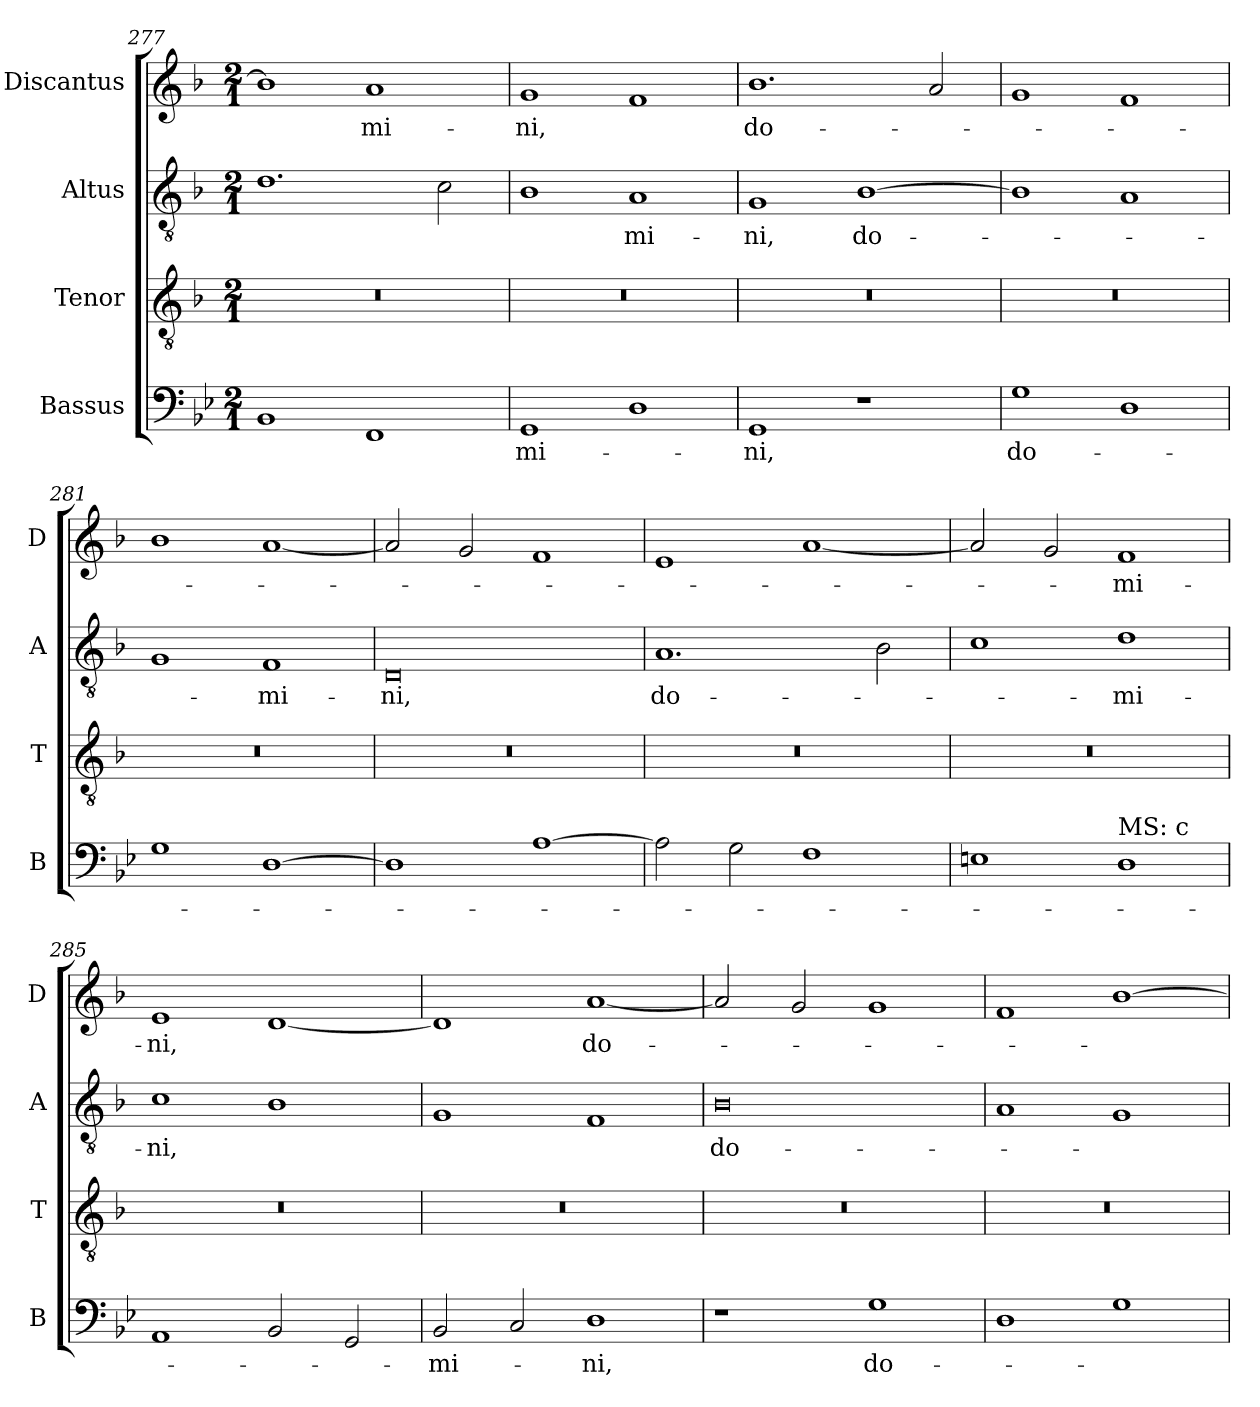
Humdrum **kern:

**kern	**text	**kern	**kern	**text	**kern	**text
*part4	*part4	*part3	*part2	*part2	*part1	*part1
*staff4	*staff4	*staff3	*staff2	*staff2	*staff1	*staff1
*I"Bassus	*	*I"Tenor	*I"Altus	*	*I"Discantus	*
*I'B	*	*I'T	*I'A	*	*I'D	*
*clefF4	*	*clefGv2	*clefGv2	*	*clefG2	*
*k[b-e-]	*	*k[b-]	*k[b-]	*	*k[b-]	*
*M2/1	*	*M2/1	*M2/1	*	*M2/1	*
=277	=277	=277	=277	=277	=277	=277
1BB-	.	0r	1.d	.	1b-]	.
1FF	.	.	.	.	1a	-mi-
.	.	.	2c	.	.	.
=278	=278	=278	=278	=278	=278	=278
1GG	-mi-	0r	1B-	.	1g	-ni,
1D	.	.	1A	-mi-	1f	.
=279	=279	=279	=279	=279	=279	=279
1GG	-ni,	0r	1G	-ni,	1.b-	do-
1r	.	.	[1B-	do-	.	.
.	.	.	.	.	2a	.
=280	=280	=280	=280	=280	=280	=280
1G	do-	0r	1B-]	.	1g	.
1D	.	.	1A	.	1f	.
=281	=281	=281	=281	=281	=281	=281
1G	.	0r	1G	.	1b-	.
[1D	.	.	1F	-mi-	[1a	.
=282	=282	=282	=282	=282	=282	=282
1D]	.	0r	0D	-ni,	2a]	.
.	.	.	.	.	2g	.
[1A	.	.	.	.	1f	.
=283	=283	=283	=283	=283	=283	=283
2A]	.	0r	1.A	do-	1e	.
2G	.	.	.	.	.	.
1F	.	.	.	.	[1a	.
.	.	.	2B-	.	.	.
=284	=284	=284	=284	=284	=284	=284
1En	.	0r	1c	.	2a]	.
.	.	.	.	.	2g	.
!LO:TX:a:t=MS&colon; c	!	!	!	!	!	!
1D	.	.	1d	-mi-	1f	-mi-
=285	=285	=285	=285	=285	=285	=285
1AA	.	0r	1c	-ni,	1e	-ni,
2BB-	.	.	1B-	.	[1d	.
2GG	.	.	.	.	.	.
=286	=286	=286	=286	=286	=286	=286
2BB-	-mi-	0r	1G	.	1d]	.
2C	.	.	.	.	.	.
1D	-ni,	.	1F	.	[1a	do-
=287	=287	=287	=287	=287	=287	=287
1r	.	0r	0B-	do-	2a]	.
.	.	.	.	.	2g	.
1G	do-	.	.	.	1g	.
=288	=288	=288	=288	=288	=288	=288
1D	.	0r	1A	.	1f	.
1G	.	.	1G	.	[1b-	.
=	=	=	=	=	=	=
*-	*-	*-	*-	*-	*-	*-
